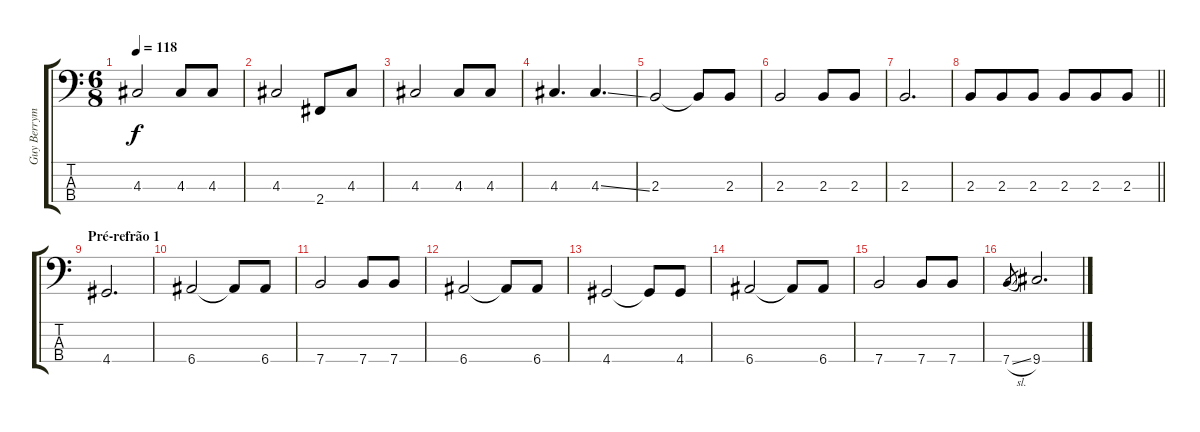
\track ("Guy Berryman (baixo)" "Guy Berrym") {instrument electricbasspick}
\staff {score tabs}
\tuning (G2 D2 A1 E1) {hide}
\ts (6 8)
\tempo 118
\clef f4
\ks c
4.3.2{dy f} 4.3.8 4.3.8 |
4.3.2 2.4.8 4.3.8 |
4.3.2 4.3.8 4.3.8 |
4.3.4{d} 4.3{ss}.4{d} |
2.3.2 2.3{t}.8 2.3.8 |
2.3.2 2.3.8 2.3.8 |
2.3.2{d} |
\barLineRight lightlight
2.3.8 2.3.8 2.3.8 2.3.8 2.3.8 2.3.8 |
\section ("" "Pré-refrão 1")
4.4.2{d} |
6.4.2 6.4{t}.8 6.4.8 |
7.4.2 7.4.8 7.4.8 |
6.4.2 6.4{t}.8 6.4.8 |
4.4.2 4.4{t}.8 4.4.8 |
6.4.2 6.4{t}.8 6.4.8 |
7.4.2 7.4.8 7.4.8 |
7.4{sl}.8{gr} 9.4.2{d}
